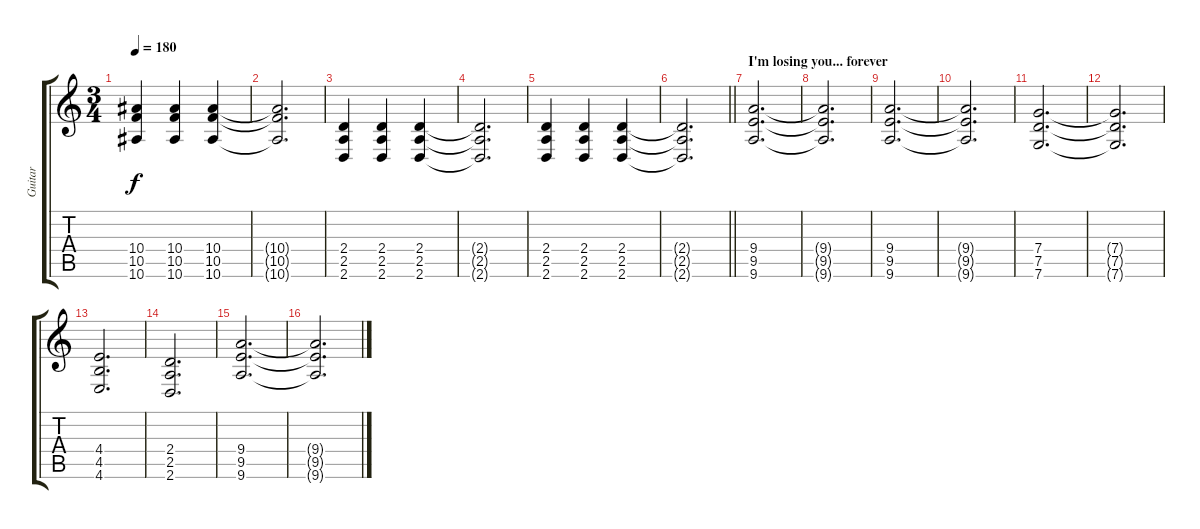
\track ("Guitar" "Guitar") {instrument distortionguitar}
\staff {score tabs}
\tuning (D4 A3 F3 C3 G2 C2) {hide}
\ts (3 4)
\tempo 180
\clef g2
\ks c
(10.4 10.5 10.6).4{dy f} (10.4 10.5 10.6).4 (10.4 10.5 10.6).4 |
(10.4{t} 10.5{t} 10.6{t}).2{d} |
(2.4 2.5 2.6).4 (2.4 2.5 2.6).4 (2.4 2.5 2.6).4 |
(2.4{t} 2.5{t} 2.6{t}).2{d} |
(2.4 2.5 2.6).4 (2.4 2.5 2.6).4 (2.4 2.5 2.6).4 |
\barLineRight lightlight
(2.4{t} 2.5{t} 2.6{t}).2{d} |
\section ("" "I'm losing you... forever")
(9.4 9.5 9.6).2{d} |
(9.4{t} 9.5{t} 9.6{t}).2{d} |
(9.4 9.5 9.6).2{d} |
(9.4{t} 9.5{t} 9.6{t}).2{d} |
(7.4 7.5 7.6).2{d} |
(7.4{t} 7.5{t} 7.6{t}).2{d} |
(4.4 4.5 4.6).2{d} |
(2.4 2.5 2.6).2{d} |
(9.4 9.5 9.6).2{d} |
(9.4{t} 9.5{t} 9.6{t}).2{d}
